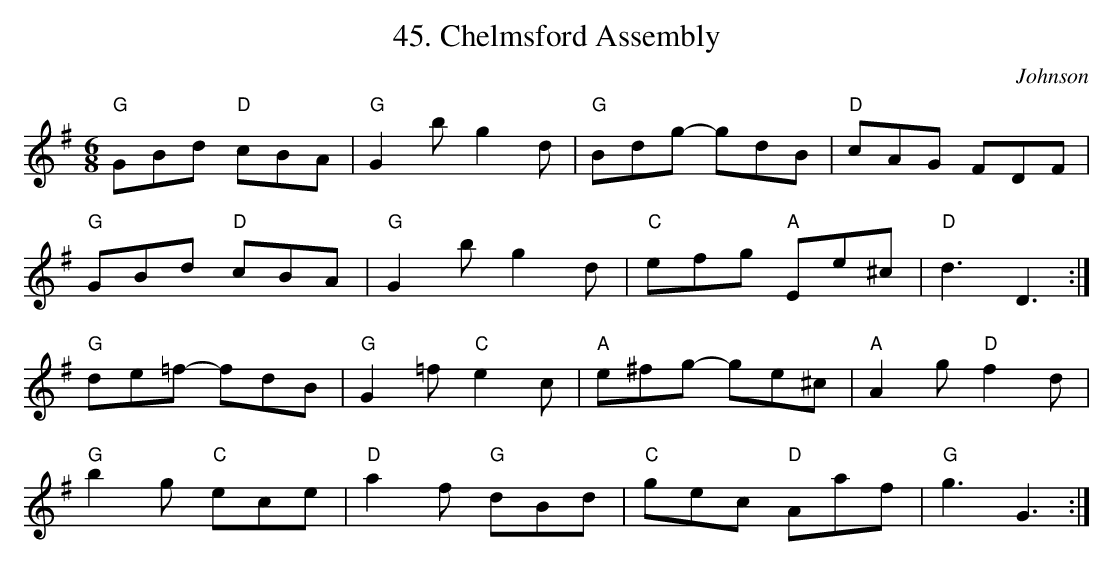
X:1
T:45. Chelmsford Assembly
C:Johnson
L:1/8
M:6/8
K:G
 "G"GBd "D"cBA | "G"G2 b g2 d | "G"Bdg- gdB | "D"cAG FDF |$ "G"GBd "D"cBA | "G"G2 b g2 d | %6
 "C"efg "A"Ee^c | "D"d3 D3 :|$ "G"de=f- fdB | "G"G2 =f "C"e2 c | "A"e^fg- ge^c | "A"A2 g "D"f2 d |$ "G"b2 g "C"ece | "D"a2 f "G"dBd | %14
 "C"gec "D"Aaf | "G"g3 G3 :| %16
